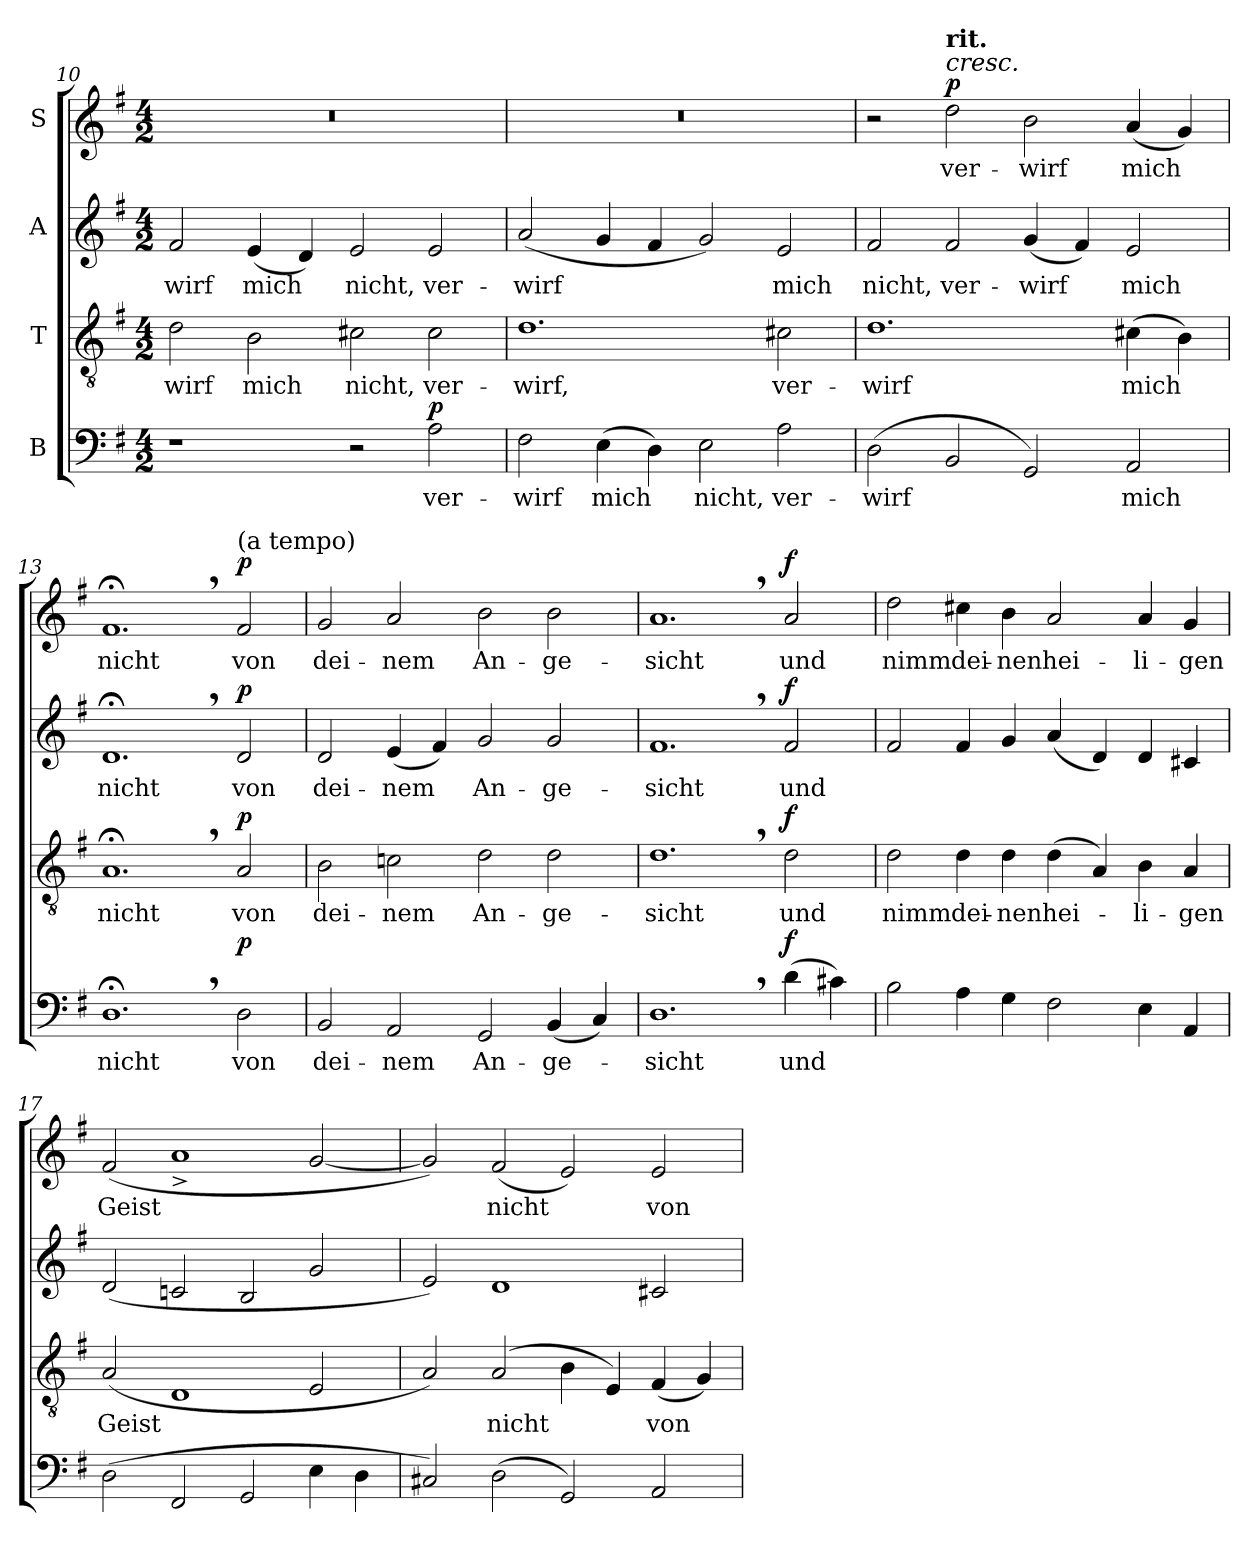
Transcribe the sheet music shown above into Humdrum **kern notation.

**kern	**text	**dynam	**kern	**text	**dynam	**kern	**text	**dynam	**kern	**text	**dynam
*part4	*part4	*part4	*part3	*part3	*part3	*part2	*part2	*part2	*part1	*part1	*part1
*staff4	*staff4	*staff4	*staff3	*staff3	*staff3	*staff2	*staff2	*staff2	*staff1	*staff1	*staff1
*I"B	*	*	*I"T	*	*	*I"A	*	*	*I"S	*	*
*clefF4	*	*	*clefGv2	*	*	*clefG2	*	*	*clefG2	*	*
*k[f#]	*	*	*k[f#]	*	*	*k[f#]	*	*	*k[f#]	*	*
*M4/2	*	*	*M4/2	*	*	*M4/2	*	*	*M4/2	*	*
=10	=10	=10	=10	=10	=10	=10	=10	=10	=10	=10	=10
1r	.	.	2d\	-wirf	.	2f#/	-wirf	.	0r	.	.
.	.	.	2B\	mich	.	(4e/	mich	.	.	.	.
.	.	.	.	.	.	4d/)	.	.	.	.	.
2r	.	.	2c#X\	nicht,	.	2e/	nicht,	.	.	.	.
!	!	!LO:DY:a	!	!	!	!	!	!	!	!	!
2A\	ver-	p	2c#\	ver-	.	2e/	ver-	.	.	.	.
!!LO:LB:g=z
=11	=11	=11	=11	=11	=11	=11	=11	=11	=11	=11	=11
2F#\	-wirf	.	1.d	-wirf,	.	(2a/	-wirf	.	0r	.	.
(4E\	mich	.	.	.	.	4g/	.	.	.	.	.
4D\)	.	.	.	.	.	4f#/	.	.	.	.	.
2E\	nicht,	.	.	.	.	2g/)	.	.	.	.	.
2A\	ver-	.	2c#X\	ver-	.	2e/	mich	.	.	.	.
=12	=12	=12	=12	=12	=12	=12	=12	=12	=12	=12	=12
(2D\	-wirf	.	1.d	-wirf	.	2f#/	nicht,	.	2r	.	.
!	!	!	!	!	!	!	!	!	!LO:TX:a:i:t=cresc.	!	!
!	!	!	!	!	!	!	!	!	!LO:TX:a:B:t=rit.	!	!
!	!	!	!	!	!	!	!	!	!	!	!LO:DY:a
2BB/	.	.	.	.	.	2f#/	ver-	.	2dd\	ver-	p
2GG/)	.	.	.	.	.	(4g/	-wirf	.	2b\	-wirf	.
.	.	.	.	.	.	4f#/)	.	.	.	.	.
2AA/	mich	.	(4c#X\	mich	.	2e/	mich	.	(4a/	mich	.
.	.	.	4B\)	.	.	.	.	.	4g/)	.	.
=13	=13	=13	=13	=13	=13	=13	=13	=13	=13	=13	=13
1.D;<,	nicht	.	1.A;<,	nicht	.	1.d;<,	nicht	.	1.f#;<,	nicht	.
!	!	!	!	!	!	!	!	!	!LO:TX:a:t=(a tempo)	!	!
!	!	!LO:DY:a	!	!	!LO:DY:a	!	!	!LO:DY:a	!	!	!LO:DY:a
2D\	von	p	2A/	von	p	2d/	von	p	2f#/	von	p
=14	=14	=14	=14	=14	=14	=14	=14	=14	=14	=14	=14
2BB/	dei-	.	2B\	dei-	.	2d/	dei-	.	2g/	dei-	.
2AA/	-nem	.	2cn\	-nem	.	(4e/	-nem	.	2a/	-nem	.
.	.	.	.	.	.	4f#/)	.	.	.	.	.
2GG/	An-	.	2d\	An-	.	2g/	An-	.	2b\	An-	.
(4BB/	-ge-	.	2d\	-ge-	.	2g/	-ge-	.	2b\	-ge-	.
4C/)	.	.	.	.	.	.	.	.	.	.	.
=15	=15	=15	=15	=15	=15	=15	=15	=15	=15	=15	=15
1.D,	-sicht	.	1.d,	-sicht	.	1.f#,	-sicht	.	1.a,	-sicht	.
!	!	!LO:DY:a	!	!	!LO:DY:a	!	!	!LO:DY:a	!	!	!LO:DY:a
(4d\	und	f	2d\	und	f	2f#/	und	f	2a/	und	f
4c#X\)	.	.	.	.	.	.	.	.	.	.	.
!!LO:LB:g=z
=16	=16	=16	=16	=16	=16	=16	=16	=16	=16	=16	=16
2B\	.	.	2d\	nimm	.	2f#/	.	.	2dd\	nimm	.
4A\	.	.	4d\	dei-	.	4f#/	.	.	4cc#X\	dei-	.
4G\	.	.	4d\	-nen	.	4g/	.	.	4b\	-nen	.
2F#\	.	.	(4d\	hei-	.	(4a/	.	.	2a/	hei-	.
.	.	.	4A/)	.	.	4d/)	.	.	.	.	.
4E\	.	.	4B\	-li-	.	4d/	.	.	4a/	-li-	.
4AA/	.	.	4A/	-gen	.	4c#X/	.	.	4g/	-gen	.
=17	=17	=17	=17	=17	=17	=17	=17	=17	=17	=17	=17
(2D\	.	.	(2A/	Geist	.	(2d/	.	.	(2f#/	-Geist	.
2FF#/	.	.	1D	.	.	2cn/	.	.	1a^	.	.
2GG/	.	.	.	.	.	2B/	.	.	.	.	.
4E\	.	.	2E/	.	.	2g/	.	.	[2g/	.	.
4D\	.	.	.	.	.	.	.	.	.	.	.
=18	=18	=18	=18	=18	=18	=18	=18	=18	=18	=18	=18
2C#X/)	.	.	2A/)	.	.	2e/)	.	.	2g/])	.	.
(2D\	.	.	(2A/	nicht	.	1d	.	.	(>2f#/	nicht	.
2GG/)	.	.	4B\	.	.	.	.	.	2e/)	.	.
.	.	.	4E/)	.	.	.	.	.	.	.	.
2AA/	.	.	(4F#/	von	.	2c#X/	.	.	2e/	von	.
.	.	.	4G/)	.	.	.	.	.	.	.	.
=	=	=	=	=	=	=	=	=	=	=	=
*-	*-	*-	*-	*-	*-	*-	*-	*-	*-	*-	*-
